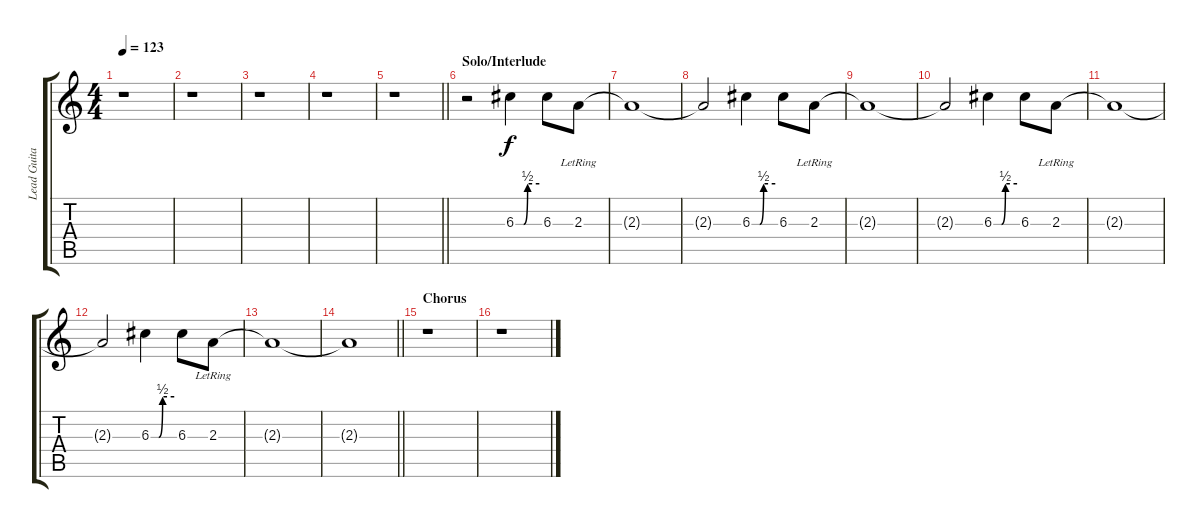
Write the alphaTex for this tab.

\track ("Lead Guitar(Overdub)" "Lead Guita") {instrument overdrivenguitar}
\staff {score tabs}
\tuning (E4 B3 G3 D3 A2 E2) {hide}
\ts (4 4)
\tempo 123
\clef g2
\ks c
r.1{dy pp} |
r.1 |
r.1 |
r.1 |
\barLineRight lightlight
r.1 |
\section ("" "Solo/Interlude")
r.2 6.3{be (custom 0 0 20 0 30 2 60 2)}.4{dy f} 6.3.8 2.3{lr}.8 |
2.3{t}.1 |
2.3{t}.2 6.3{be (custom 0 0 20 0 30 2 60 2)}.4 6.3.8 2.3{lr}.8 |
2.3{t}.1 |
2.3{t}.2 6.3{be (custom 0 0 20 0 30 2 60 2)}.4 6.3.8 2.3{lr}.8 |
2.3{t}.1 |
2.3{t}.2 6.3{be (custom 0 0 20 0 30 2 60 2)}.4 6.3.8 2.3{lr}.8 |
2.3{t}.1 |
\barLineRight lightlight
2.3{t}.1 |
\section ("" "Chorus")
r.1 |
r.1
